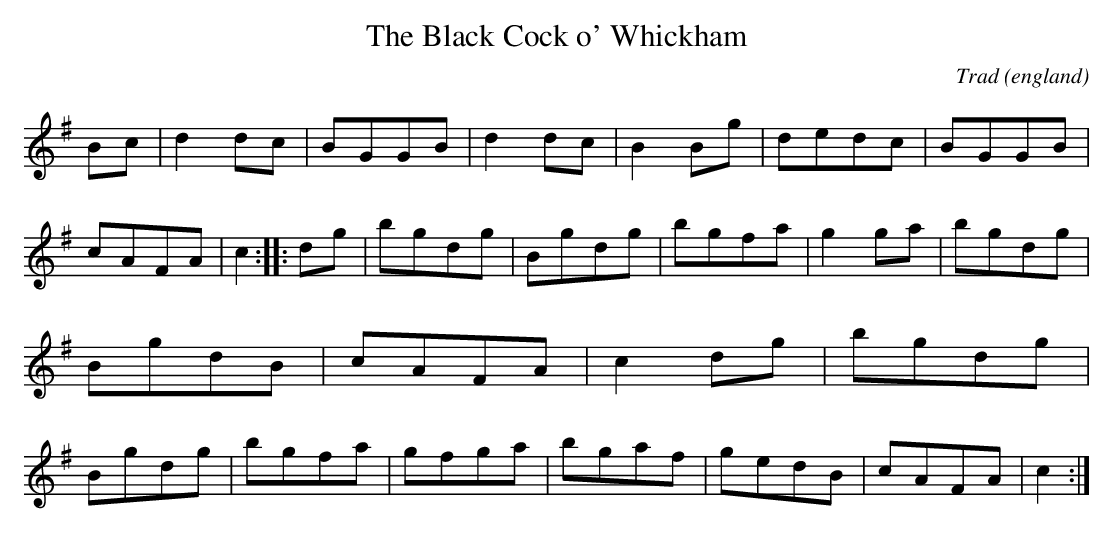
X:1
T:The Black Cock o' Whickham
O:england
C:Trad
M:2/4s
K:G
Bc | d2 dc| BGGB |d2 dc|B2 Bg |dedc| BGGB| cAFA| c2 :: dg| bgdg |Bgdg|\
bgfa| g2 ga| bgdg| BgdB| cAFA| c2 dg|bgdg | Bgdg| bgfa| gfga| bgaf|\
gedB| cAFA| c2:|
